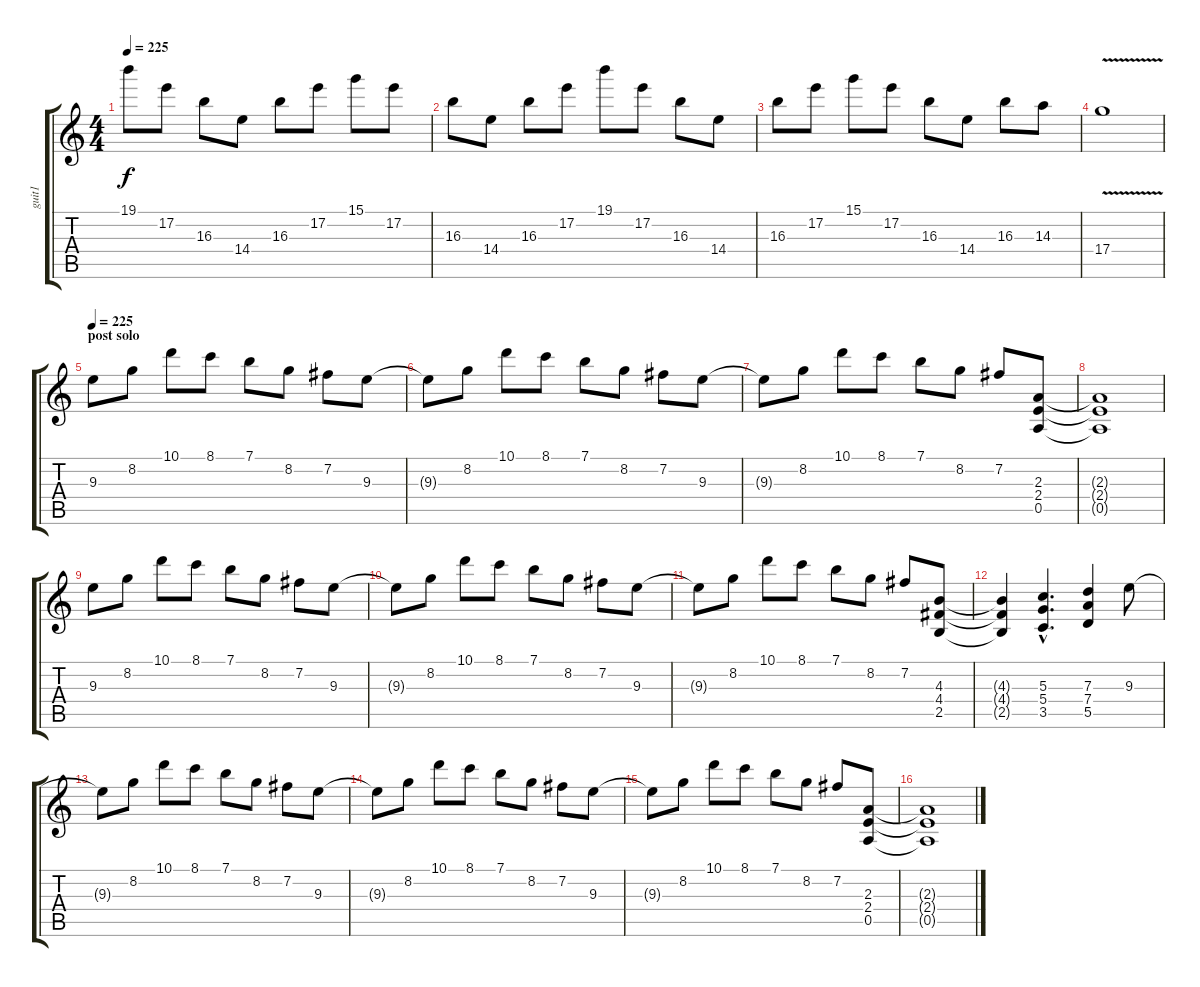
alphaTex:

\track ("guit1" "guit1") {instrument distortionguitar}
\staff {score tabs}
\tuning (E4 B3 G3 D3 A2 E2) {hide}
\ts (4 4)
\tempo 225
\clef g2
\ks c
19.1.8{dy f} 17.2.8 16.3.8 14.4.8 16.3.8 17.2.8 15.1.8 17.2.8 |
16.3.8 14.4.8 16.3.8 17.2.8 19.1.8 17.2.8 16.3.8 14.4.8 |
16.3.8 17.2.8 15.1.8 17.2.8 16.3.8 14.4.8 16.3.8 14.3.8 |
17.4{v}.1 |
\section ("" "post solo")
\tempo 225
9.3.8 8.2.8 10.1.8 8.1.8 7.1.8 8.2.8 7.2.8 9.3.8 |
9.3{t}.8 8.2.8 10.1.8 8.1.8 7.1.8 8.2.8 7.2.8 9.3.8 |
9.3{t}.8 8.2.8 10.1.8 8.1.8 7.1.8 8.2.8 7.2.8 (2.3 2.4 0.5).8 |
(2.3{t} 2.4{t} 0.5{t}).1 |
9.3.8 8.2.8 10.1.8 8.1.8 7.1.8 8.2.8 7.2.8 9.3.8 |
9.3{t}.8 8.2.8 10.1.8 8.1.8 7.1.8 8.2.8 7.2.8 9.3.8 |
9.3{t}.8 8.2.8 10.1.8 8.1.8 7.1.8 8.2.8 7.2.8 (4.3 4.4 2.5).8 |
(4.3{t} 4.4{t} 2.5{t}).4 (5.3{hac} 5.4{hac} 3.5{hac}).4{d} (7.3 7.4 5.5).4 9.3.8 |
9.3{t}.8 8.2.8 10.1.8 8.1.8 7.1.8 8.2.8 7.2.8 9.3.8 |
9.3{t}.8 8.2.8 10.1.8 8.1.8 7.1.8 8.2.8 7.2.8 9.3.8 |
9.3{t}.8 8.2.8 10.1.8 8.1.8 7.1.8 8.2.8 7.2.8 (2.3 2.4 0.5).8 |
(2.3{t} 2.4{t} 0.5{t}).1
